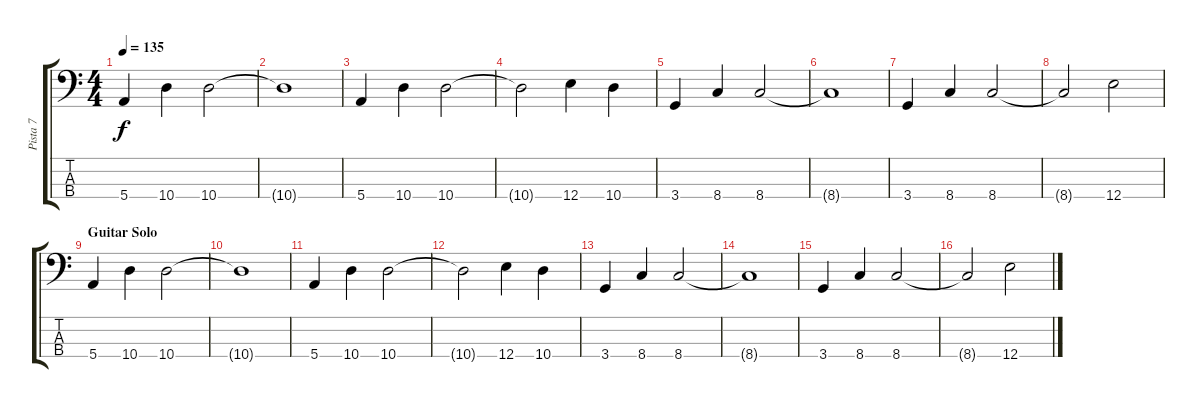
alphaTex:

\track ("Pista 7" "Pista 7") {instrument electricbassfinger}
\staff {score tabs}
\tuning (G2 D2 A1 E1) {hide}
\ts (4 4)
\tempo 135
\clef f4
\ks c
5.4.4{dy f} 10.4.4 10.4.2 |
10.4{t}.1 |
5.4.4 10.4.4 10.4.2 |
10.4{t}.2 12.4.4 10.4.4 |
3.4.4 8.4.4 8.4.2 |
8.4{t}.1 |
3.4.4 8.4.4 8.4.2 |
8.4{t}.2 12.4.2 |
\section ("" "Guitar Solo")
5.4.4 10.4.4 10.4.2 |
10.4{t}.1 |
5.4.4 10.4.4 10.4.2 |
10.4{t}.2 12.4.4 10.4.4 |
3.4.4 8.4.4 8.4.2 |
8.4{t}.1 |
3.4.4 8.4.4 8.4.2 |
8.4{t}.2 12.4.2
